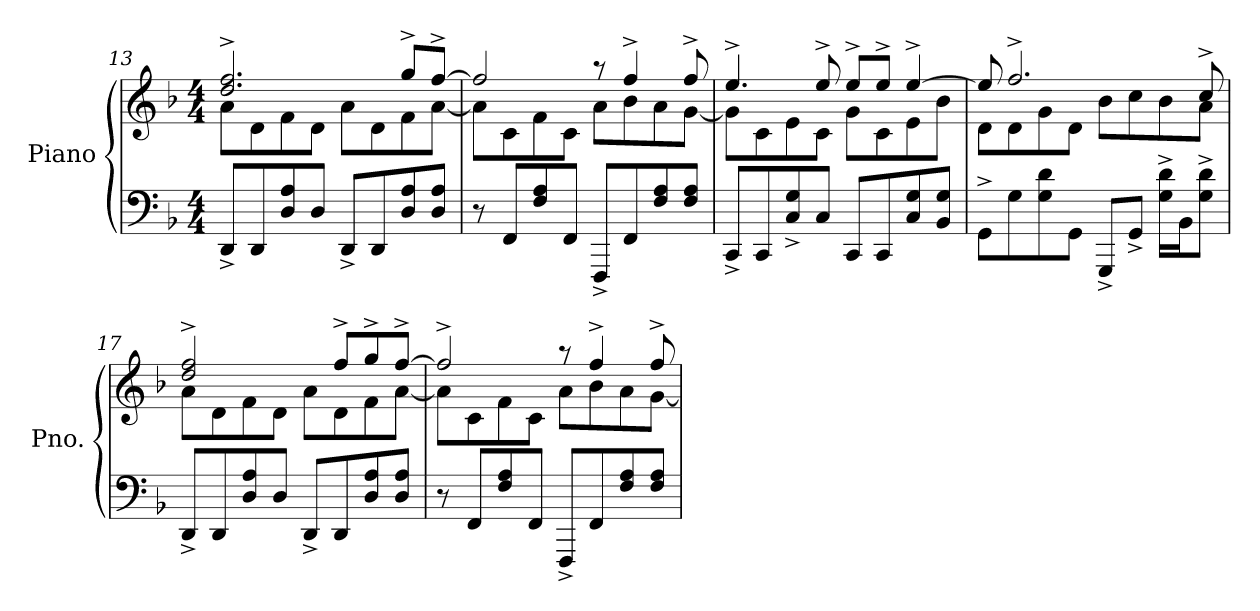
**kern	**kern
*part1	*part1
*staff2	*staff1
*I"Piano	*
*I'Pno.	*
*clefF4	*clefG2
*k[b-]	*k[b-]
*M4/4	*M4/4
=13	=13
*	*^
8DD^/L	2.dd/^ 2.ff/^	8a\L
8DD/	.	8d\
8D/ 8A/	.	8f\
8D/J	.	8d\J
8DD^/L	.	8a\L
8DD/	.	8d\
8D/ 8A/	8gg^/L	8f\
8D/ 8A/J	[8ff^/J	[8a\J
!!LO:LB:g=z	!!
=14	=14	=14
8r	2ff/]	8a\L]
8FF/L	.	8c\
8F/ 8A/	.	8f\
8FF/J	.	8c\J
8FFF^/L	8r	8a\L
8FF/	4ff^/	8b-\
8F/ 8A/	.	8a\
8F/ 8A/J	8ff^/	[8g\J
=15	=15	=15
8CC^/L	4.ee^/	8g\L]
8CC/	.	8c\
8C/^ 8G/^	.	8e\
8C/J	8ee^/	8c\J
8CC/L	8ee^/L	8g\L
8CC/	8ee^/J	8c\
8C/ 8G/	[4ee^/	8e\
8BB-/ 8G/J	.	8b-\J
=16	=16	=16
8GG^\L	8ee/]	8d\L
8G\	2.ff^/	8d\
8G\ 8d\	.	8g\
8GG\J	.	8d\J
8GGG^/L	.	8b-\L
8GG^/J	.	8cc\
16G\^ 16d\^LL	.	8b-\
16BB-\J	.	.
8G\^ 8d\^J	8cc^/	8a\J
=17	=17	=17
8DD^/L	2dd/^ 2ff/^	8a\L
8DD/	.	8d\
8D/ 8A/	.	8f\
8D/J	.	8d\J
8DD^/L	8ryy	8a\L
8DD/	8ff^/L	8d\
8D/ 8A/	8gg^/	8f\
8D/ 8A/J	[8ff^/J	[8a\J
!!LO:PB:g=z	!!
=18	=18	=18
8r	2ff^/]	8a\L]
8FF/L	.	8c\
8F/ 8A/	.	8f\
8FF/J	.	8c\J
8FFF^/L	8r	8a\L
8FF/	4ff^/	8b-\
8F/ 8A/	.	8a\
8F/ 8A/J	8ff^/	[8g\J
*	*v	*v
=	=
*-	*-
